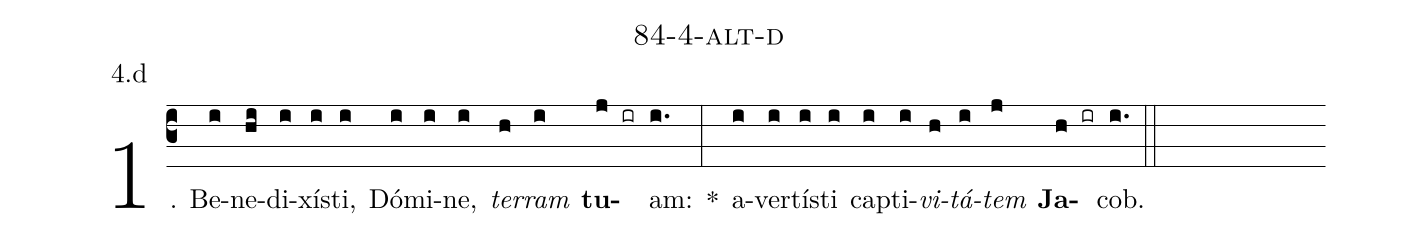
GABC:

name: 84-4-alt-d;
annotation: 4.d;
%%
(c3)1. Be(i)ne(hi)di(i)xís(i)ti,(i) Dó(i)mi(i)ne,(i) <i>ter</i>(h)<i>ram</i>(i) <b>tu</b>(j ir)am:(i.) *(:) a(i)ver(i)tís(i)ti(i) cap(i)ti(i)<i>vi</i>(h)<i>tá</i>(i)<i>tem</i>(j) <b>Ja</b>(h ir)cob.(i.) (::)
